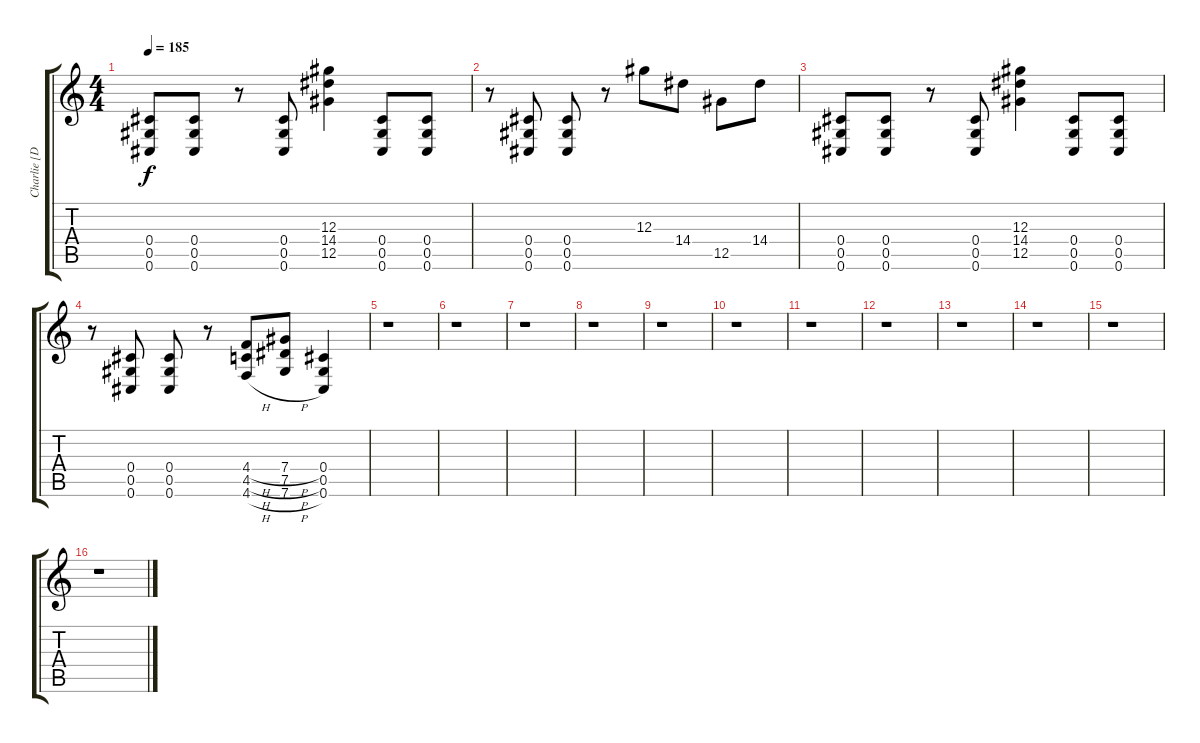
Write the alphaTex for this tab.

\track ("Charlie [Distortion]" "Charlie [D") {instrument distortionguitar}
\staff {score tabs}
\tuning (F4 C4 Ab3 Db3 Ab2 Db2) {hide}
\ts (4 4)
\tempo 185
\clef g2
\ks c
(0.4 0.5 0.6).8{dy f} (0.4 0.5 0.6).8 r.8 (0.4 0.5 0.6).8 (12.3 14.4 12.5).4 (0.4 0.5 0.6).8 (0.4 0.5 0.6).8 |
r.8 (0.4 0.5 0.6).8 (0.4 0.5 0.6).8 r.8 12.3.8 14.4.8 12.5.8 14.4.8 |
(0.4 0.5 0.6).8 (0.4 0.5 0.6).8 r.8 (0.4 0.5 0.6).8 (12.3 14.4 12.5).4 (0.4 0.5 0.6).8 (0.4 0.5 0.6).8 |
r.8 (0.4 0.5 0.6).8 (0.4 0.5 0.6).8 r.8 (4.4{h} 4.5{h} 4.6{h}).8 (7.4{h} 7.5{h} 7.6{h}).8 (0.4 0.5 0.6).4 |
r.1 |
r.1 |
r.1 |
r.1 |
r.1 |
r.1 |
r.1 |
r.1 |
r.1 |
r.1 |
r.1 |
r.1
